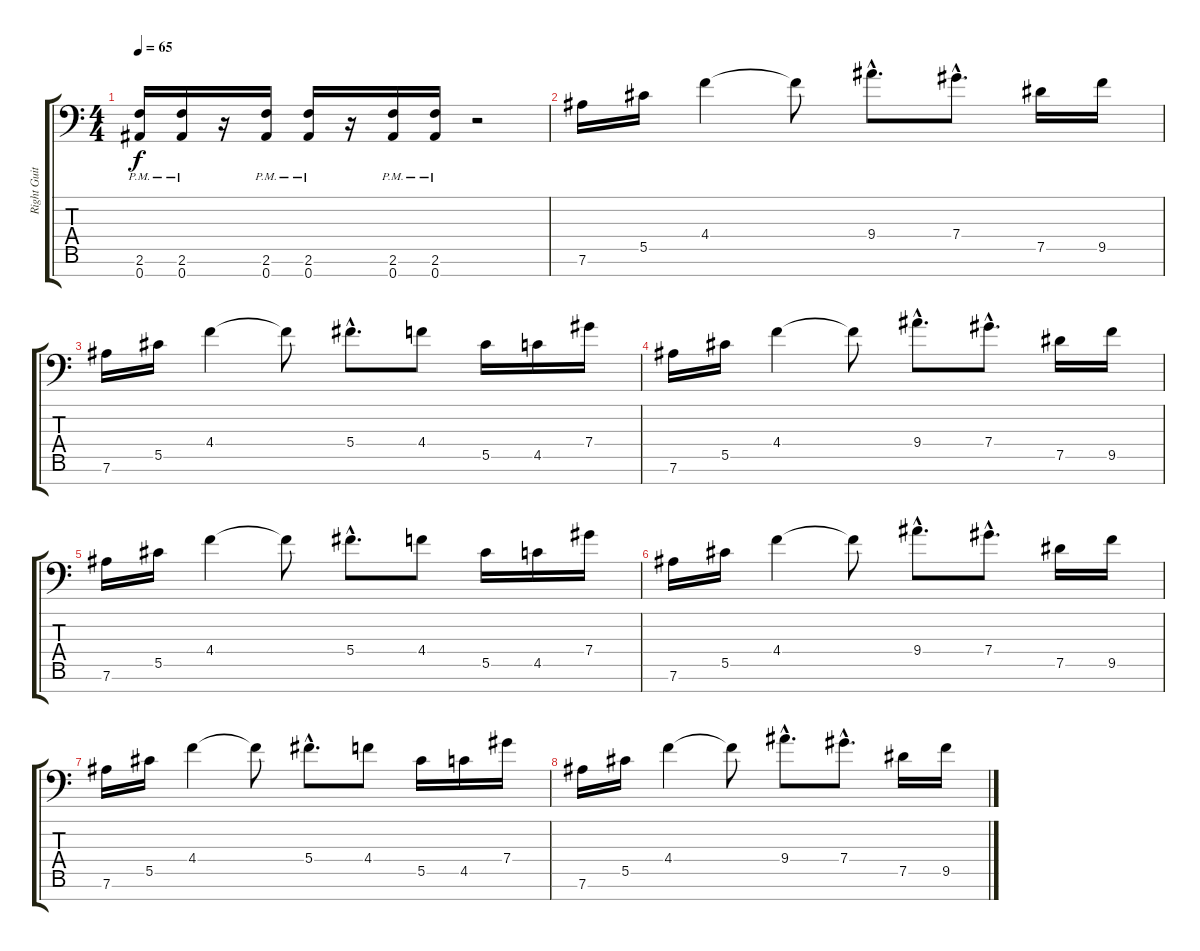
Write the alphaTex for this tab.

\track ("Right Guitar" "Right Guit") {instrument distortionguitar}
\staff {score tabs}
\tuning (Eb4 Bb3 Gb3 Db3 Ab2 Eb2 Bb1) {hide}
\ts (4 4)
\tempo 65
\clef f4
\ks c
(2.6{pm} 0.7{pm}).16{dy f} (2.6{pm} 0.7{pm}).16 r.16 (2.6{pm} 0.7{pm}).16 (2.6{pm} 0.7{pm}).16 r.16 (2.6{pm} 0.7{pm}).16 (2.6{pm} 0.7{pm}).16 r.2 |
7.6.16 5.5.16 4.4.4 4.4{t}.8 9.4{hac}.8{d} 7.4{hac}.8{d} 7.5.16 9.5.16 |
7.6.16 5.5.16 4.4.4 4.4{t}.8 5.4{hac}.8{d} 4.4.8 5.5.16 4.5.16 7.4.16 |
7.6.16 5.5.16 4.4.4 4.4{t}.8 9.4{hac}.8{d} 7.4{hac}.8{d} 7.5.16 9.5.16 |
7.6.16 5.5.16 4.4.4 4.4{t}.8 5.4{hac}.8{d} 4.4.8 5.5.16 4.5.16 7.4.16 |
7.6.16 5.5.16 4.4.4 4.4{t}.8 9.4{hac}.8{d} 7.4{hac}.8{d} 7.5.16 9.5.16 |
7.6.16 5.5.16 4.4.4 4.4{t}.8 5.4{hac}.8{d} 4.4.8 5.5.16 4.5.16 7.4.16 |
7.6.16 5.5.16 4.4.4 4.4{t}.8 9.4{hac}.8{d} 7.4{hac}.8{d} 7.5.16 9.5.16
